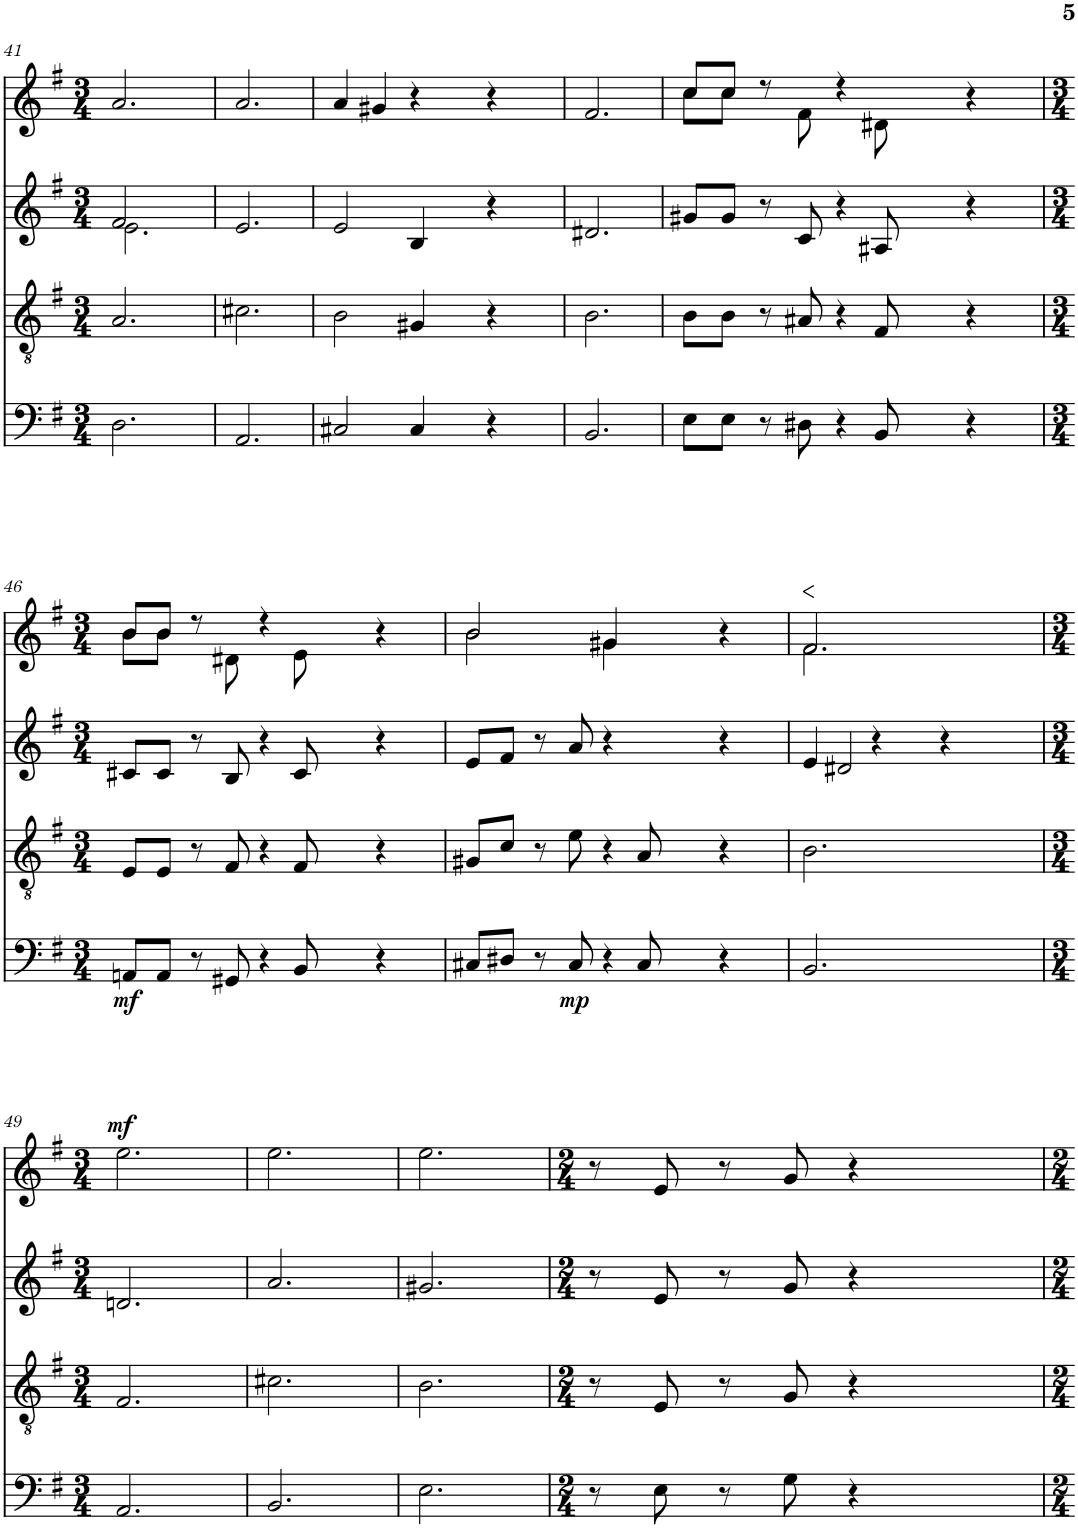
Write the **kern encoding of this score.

**kern	**dynam	**kern	**kern	**kern	**dynam
*part4	*part4	*part3	*part2	*part1	*part1
*staff4	*staff4	*staff3	*staff2	*staff1	*staff1
*I"Voice	*	*I"Voice	*I"Voice	*I"Voice	*
*I'V	*	*I'V	*I'V	*I'V	*
!!LO:PB:g=z
*clefF4	*	*clefGv2	*clefG2	*clefG2	*
*k[f#]	*	*k[f#]	*k[f#]	*k[f#]	*
*M3/4	*	*M3/4	*M3/4	*M3/4	*
=41	=41	=41	=41	=41	=41
*	*	*	*^	*	*
2.D\	.	2.A/	2f#/	2.e\	2.a/	.
.	.	.	4ryy	.	.	.
*	*	*	*v	*v	*	*
=42	=42	=42	=42	=42	=42
2.AA/	.	2.c#X\	2.e/	2.a/	.
=43	=43	=43	=43	=43	=43
2C#X/	.	2B\	2e/	4a/	.
.	.	.	.	4g#X/	.
4C#/	.	4G#X/	4B/	4r	.
4r	.	4r	4r	4r	.
=44	=44	=44	=44	=44	=44
2.BB/	.	2.B\	2.d#X/	2.f#/	.
=45	=45	=45	=45	=45	=45
*	*	*	*	*^	*
8E\L	.	8B\L	8g#X/L	8cc/L	8cc\L	.
8E\J	.	8B\J	8g#/J	8cc/J	8cc\J	.
8r	.	8r	8r	8r	8f#\	.
8D#X\	.	8A#X/	8c/	4r	8d#X\	.
4r	.	4r	4r	.	4..ryy	.
.	.	.	.	4r	.	.
8BB/	.	8F#/	8A#X/	.	.	.
4ryy	.	4ryy	4ryy	8ryy	.	.
.	.	.	.	.	2ryy	.
.	.	.	.	4..ryy	.	.
4r	.	4r	4r	.	.	.
16ryy	.	16ryy	16ryy	.	.	.
!!LO:LB:g=z	!!
=46	=46	=46	=46	=46	=46	=46
*M3/4	*	*M3/4	*M3/4	*M3/4	*	*
!	!LO:DY:b	!	!	!	!	!
8AAn/L	mf	8E/L	8c#X/L	8b/L	8b\L	.
8AA/J	.	8E/J	8c#/J	8b/J	8b\J	.
8r	.	8r	8r	8r	8d#X\	.
8GG#X/	.	8F#/	8B/	4r	8e\	.
4r	.	4r	4r	.	2ryy	.
.	.	.	.	4r	.	.
8BB/	.	8F#/	8c#/	.	.	.
4ryy	.	4ryy	4ryy	2ryy	.	.
.	.	.	.	.	16ryy	.
.	.	.	.	.	4.ryy	.
4r	.	4r	4r	.	.	.
16ryy	.	16ryy	16ryy	16ryy	.	.
=47	=47	=47	=47	=47	=47	=47
*^	*	*	*	*	*	*
8C#X/L	8.ryy	.	8G#X/L	8e/L	2b/	2b\	.
8D#X/J	.	.	8c/J	8f#/J	.	.	.
!	!	!LO:DY:b	!	!	!	!	!
.	1ryy	mp	.	.	.	.	.
8r	.	.	8r	8r	.	.	.
8C#/	.	.	8e\	8a/	.	.	.
4r	.	.	4r	4r	4g#X/	4g#\	.
8C#/	.	.	8A/	4r	4r	4..ryy	.
4ryy	.	.	4ryy	.	.	.	.
.	.	.	.	4..ryy	4..ryy	.	.
4r	.	.	4r	.	.	.	.
.	4ryy	.	.	.	.	4ryy	.
16ryy	.	.	16ryy	.	.	.	.
*v	*v	*	*	*	*	*	*
=48	=48	=48	=48	=48	=48	=48
2.BB/	.	2.B\	4e/]	2.f#/	2.f#\	.
.	.	.	2d#X/	.	.	.
2ryy	.	2ryy	4r	2ryy	2ryy	.
.	.	.	4r	.	.	.
8ryy	.	8ryy	8ryy	8ryy	8ryy	.
*	*	*	*	*v	*v	*
!!LO:LB:g=z
=49	=49	=49	=49	=49	=49
*M3/4	*	*M3/4	*M3/4	*M3/4	*
*	*	*	*	*^	*
!	!	!	!	!	!	!LO:DY:a
*	*	*	*	*v	*v	*
2.AA/	.	2.F#/	2.dn/	2.ee\	mf
=50	=50	=50	=50	=50	=50
2.BB/	.	2.c#X\	2.a/	2.ee\	.
=51	=51	=51	=51	=51	=51
2.E\	.	2.B\	2.g#X/	2.ee\	.
=52	=52	=52	=52	=52	=52
*M2/4	*	*M2/4	*M2/4	*M2/4	*
8r	.	8r	8r	8r	.
8E\	.	8E/	8e/	8e/	.
8r	.	8r	8r	8r	.
8G\	.	8G/	8g/	8g/	.
4r	.	4r	4r	4r	.
8.ryy	.	8.ryy	8.ryy	8.ryy	.
=	=	=	=	=	=
*-	*-	*-	*-	*-	*-
